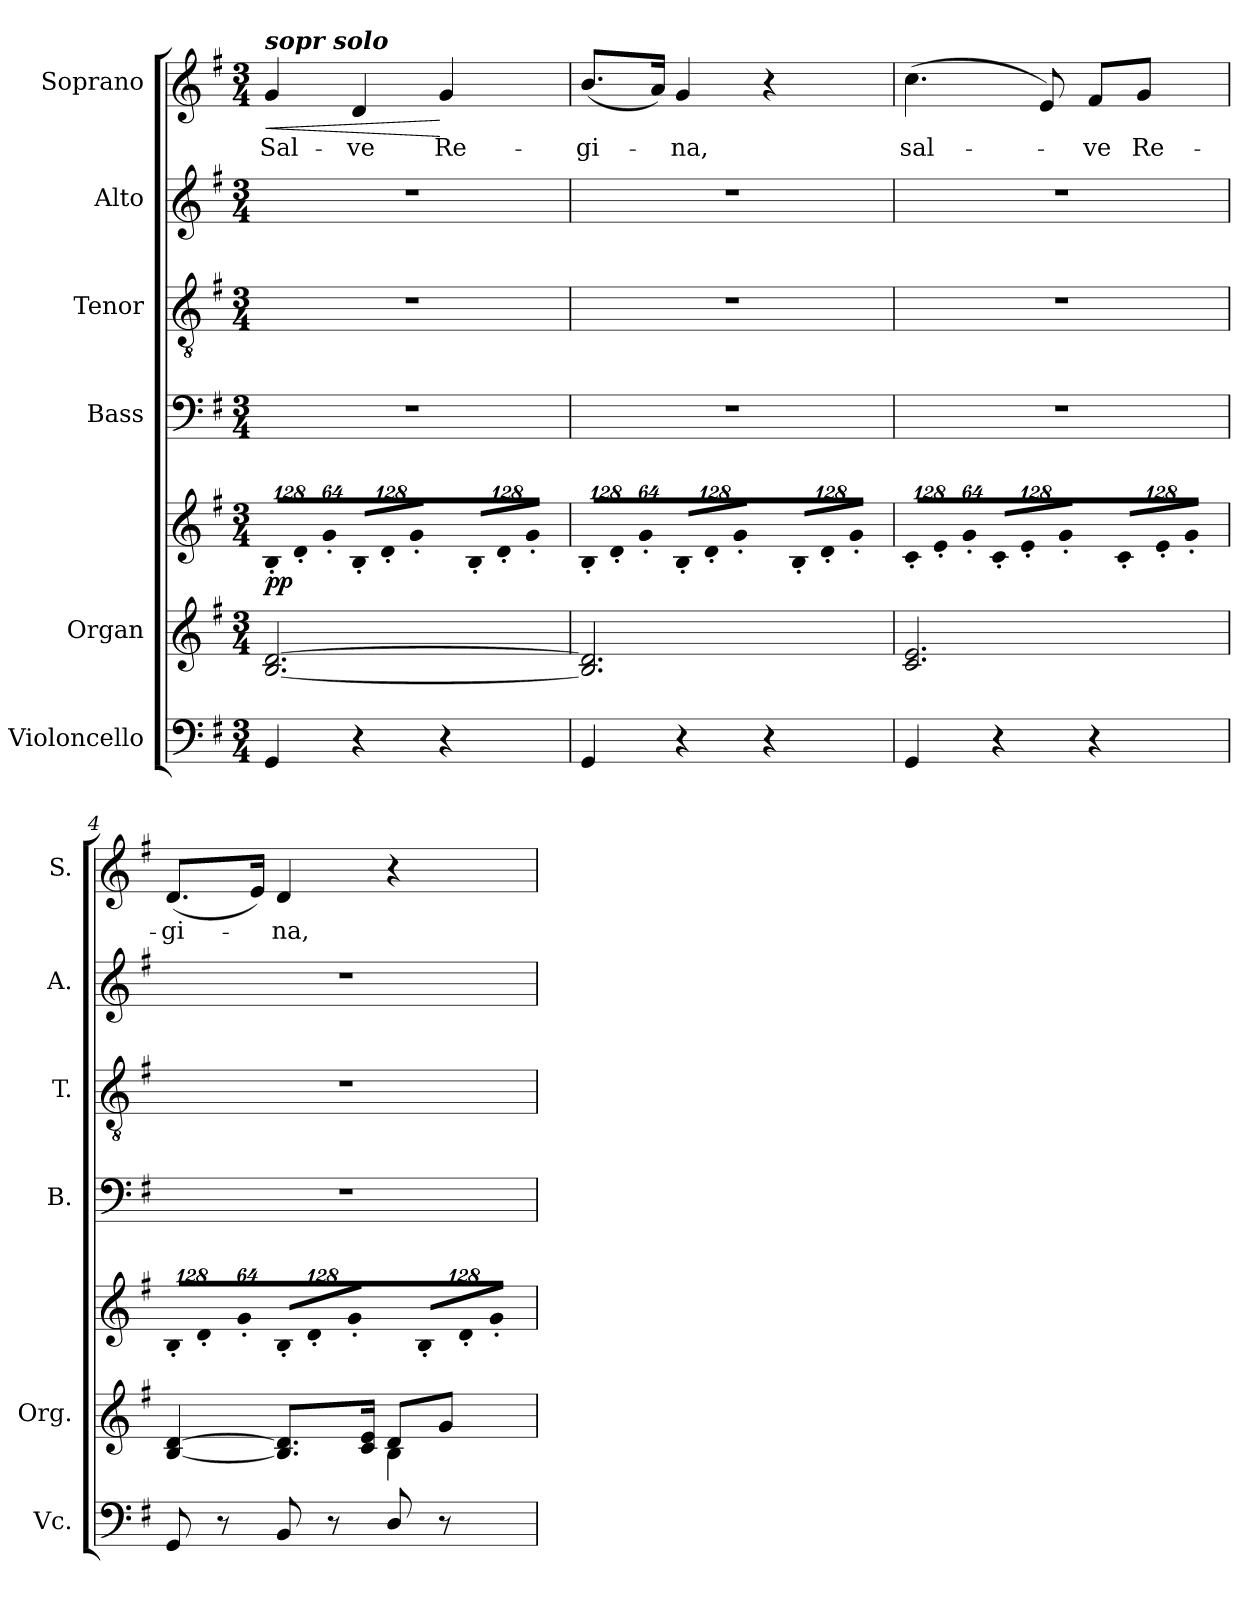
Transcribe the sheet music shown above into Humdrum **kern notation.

**kern	**kern	**kern	**dynam	**kern	**kern	**kern	**kern	**text	**dynam
*part6	*part5	*part5	*part5	*part4	*part3	*part2	*part1	*part1	*part1
*staff7	*staff6	*staff5	*staff5/6	*staff4	*staff3	*staff2	*staff1	*staff1	*staff1
*I"Violoncello	*I"Organ	*	*	*I"Bass	*I"Tenor	*I"Alto	*I"Soprano	*	*
*I'Vc.	*I'Org.	*	*	*I'B.	*I'T.	*I'A.	*I'S.	*	*
!!LO:PB:g=z
*clefF4	*clefG2	*clefG2	*	*clefF4	*clefGv2	*clefG2	*clefG2	*	*
*	*	*	*	*	*ITrd7c12	*	*	*	*
*k[f#]	*k[f#]	*k[f#]	*	*k[f#]	*k[f#]	*k[f#]	*k[f#]	*	*
*G:	*G:	*G:	*	*G:	*G:	*G:	*G:	*	*
*M3/4	*M3/4	*M3/4	*	*M3/4	*M3/4	*M3/4	*M3/4	*	*
*MM80	*MM80	*MM80	*	*MM80	*MM80	*MM80	*MM80	*	*
*	*	*Xbrackettup	*	*	*	*	*	*	*
=1	=1	=1	=1	=1	=1	=1	=1	=1	=1
!	!	!LO:N:vis=8	!	!LO:N:vis=1	!LO:N:vis=1	!LO:N:vis=1	!	!	!
!	!	!	!	!	!	!	!LO:TX:a:Bi:t=sopr solo	!	!
!	!	!	!	!	!	!	!	!LO:LY:b:color=#000000	!LO:HP:b
4GGi/	[2.Bi/ [2.di	1024%85B'i/L	p p	2.r	2.r	2.r	4gi/	Sal-	<
!	!	!LO:N:vis=8	!	!	!	!	!	!	!
.	.	1024%85d'i/	.	.	.	.	.	.	.
!	!	!LO:N:vis=8	!	!	!	!	!	!	!
.	.	512%43g'i/J	.	.	.	.	.	.	.
!	!	!LO:N:vis=8	!	!	!	!	!	!	!
!	!	!	!	!	!	!	!	!LO:LY:b:color=#000000	!
4r	.	1024%85B'i/L	.	.	.	.	4di/	-ve	.
!	!	!LO:N:vis=8	!	!	!	!	!	!	!
.	.	1024%85d'i/	.	.	.	.	.	.	.
!	!	!LO:N:vis=8	!	!	!	!	!	!	!
.	.	512%43g'i/J	.	.	.	.	.	.	.
!	!	!LO:N:vis=8	!	!	!	!	!	!	!
!	!	!	!	!	!	!	!	!LO:LY:b:color=#000000	!
4r	.	1024%85B'i/L	.	.	.	.	4gi/	Re-	[
!	!	!LO:N:vis=8	!	!	!	!	!	!	!
.	.	1024%85d'i/	.	.	.	.	.	.	.
!	!	!LO:N:vis=8	!	!	!	!	!	!	!
.	.	512%43g'i/J	.	.	.	.	.	.	.
=2	=2	=2	=2	=2	=2	=2	=2	=2	=2
!	!	!LO:N:vis=8	!	!LO:N:vis=1	!LO:N:vis=1	!LO:N:vis=1	!	!	!
!	!	!	!	!	!	!	!	!LO:LY:b:color=#000000	!
4GGi/	2.Bi/] 2.di]	1024%85B'i/L	.	2.r	2.r	2.r	(8.bi/L	-gi-	.
!	!	!LO:N:vis=8	!	!	!	!	!	!	!
.	.	1024%85d'i/	.	.	.	.	.	.	.
!	!	!LO:N:vis=8	!	!	!	!	!	!	!
.	.	512%43g'i/J	.	.	.	.	.	.	.
.	.	.	.	.	.	.	16ai/Jk)	.	.
!	!	!LO:N:vis=8	!	!	!	!	!	!	!
!	!	!	!	!	!	!	!	!LO:LY:b:color=#000000	!
4r	.	1024%85B'i/L	.	.	.	.	4gi/	-na,	.
!	!	!LO:N:vis=8	!	!	!	!	!	!	!
.	.	1024%85d'i/	.	.	.	.	.	.	.
!	!	!LO:N:vis=8	!	!	!	!	!	!	!
.	.	512%43g'i/J	.	.	.	.	.	.	.
!	!	!LO:N:vis=8	!	!	!	!	!	!	!
4r	.	1024%85B'i/L	.	.	.	.	4r	.	.
!	!	!LO:N:vis=8	!	!	!	!	!	!	!
.	.	1024%85d'i/	.	.	.	.	.	.	.
!	!	!LO:N:vis=8	!	!	!	!	!	!	!
.	.	512%43g'i/J	.	.	.	.	.	.	.
=3	=3	=3	=3	=3	=3	=3	=3	=3	=3
!	!	!LO:N:vis=8	!	!LO:N:vis=1	!LO:N:vis=1	!LO:N:vis=1	!	!	!
!	!	!	!	!	!	!	!	!LO:LY:b:color=#000000	!
4GGi/	2.ci/ 2.ei	1024%85c'i/L	.	2.r	2.r	2.r	(4.cci\	sal-	.
!	!	!LO:N:vis=8	!	!	!	!	!	!	!
.	.	1024%85e'i/	.	.	.	.	.	.	.
!	!	!LO:N:vis=8	!	!	!	!	!	!	!
.	.	512%43g'i/J	.	.	.	.	.	.	.
!	!	!LO:N:vis=8	!	!	!	!	!	!	!
4r	.	1024%85c'i/L	.	.	.	.	.	.	.
!	!	!LO:N:vis=8	!	!	!	!	!	!	!
.	.	1024%85e'i/	.	.	.	.	.	.	.
.	.	.	.	.	.	.	8ei/)	.	.
!	!	!LO:N:vis=8	!	!	!	!	!	!	!
.	.	512%43g'i/J	.	.	.	.	.	.	.
!	!	!LO:N:vis=8	!	!	!	!	!	!	!
!	!	!	!	!	!	!	!	!LO:LY:b:color=#000000	!
4r	.	1024%85c'i/L	.	.	.	.	8f#i/L	-ve	.
!	!	!LO:N:vis=8	!	!	!	!	!	!	!
.	.	1024%85e'i/	.	.	.	.	.	.	.
!	!	!	!	!	!	!	!	!LO:LY:b:color=#000000	!
.	.	.	.	.	.	.	8gi/J	Re-	.
!	!	!LO:N:vis=8	!	!	!	!	!	!	!
.	.	512%43g'i/J	.	.	.	.	.	.	.
=4	=4	=4	=4	=4	=4	=4	=4	=4	=4
*	*^	*	*	*	*	*	*	*	*
!	!	!	!LO:N:vis=8	!	!LO:N:vis=1	!LO:N:vis=1	!LO:N:vis=1	!	!	!
!	!	!	!	!	!	!	!	!	!LO:LY:b:color=#000000	!
8GGi/	[4Bi/ [4di	2ryy	1024%85B'i/L	.	2.r	2.r	2.r	(8.di/L	-gi-	.
!	!	!	!LO:N:vis=8	!	!	!	!	!	!	!
.	.	.	1024%85d'i/	.	.	.	.	.	.	.
8r	.	.	.	.	.	.	.	.	.	.
!	!	!	!LO:N:vis=8	!	!	!	!	!	!	!
.	.	.	512%43g'i/J	.	.	.	.	.	.	.
.	.	.	.	.	.	.	.	16ei/Jk)	.	.
!	!	!	!LO:N:vis=8	!	!	!	!	!	!	!
!	!	!	!	!	!	!	!	!	!LO:LY:b:color=#000000	!
8BBi/	8.Bi]/ 8.di]/L	.	1024%85B'i/L	.	.	.	.	4di/	-na,	.
!	!	!	!LO:N:vis=8	!	!	!	!	!	!	!
.	.	.	1024%85d'i/	.	.	.	.	.	.	.
8r	.	.	.	.	.	.	.	.	.	.
!	!	!	!LO:N:vis=8	!	!	!	!	!	!	!
.	.	.	512%43g'i/J	.	.	.	.	.	.	.
.	16ci/ 16ei/Jk	.	.	.	.	.	.	.	.	.
!	!	!	!LO:N:vis=8	!	!	!	!	!	!	!
8Di/	8di/L	4Bi\	1024%85B'i/L	.	.	.	.	4r	.	.
!	!	!	!LO:N:vis=8	!	!	!	!	!	!	!
.	.	.	1024%85d'i/	.	.	.	.	.	.	.
8r	8gi/J	.	.	.	.	.	.	.	.	.
!	!	!	!LO:N:vis=8	!	!	!	!	!	!	!
.	.	.	512%43g'i/J	.	.	.	.	.	.	.
*	*v	*v	*	*	*	*	*	*	*	*
=	=	=	=	=	=	=	=	=	=
*-	*-	*-	*-	*-	*-	*-	*-	*-	*-
